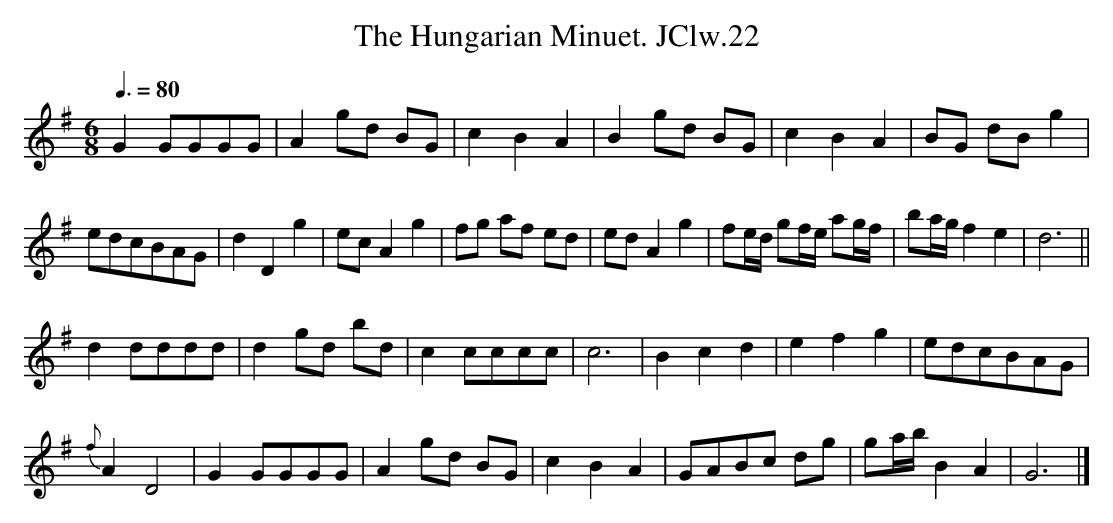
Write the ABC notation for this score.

X:1
T:Hungarian Minuet. JClw.22, The
M:6/8
L:1/8
Q:3/8=80
K:G
G2GGGG|A2gd BG|c2B2A2|B2gd BG|c2B2A2|BG dB g2|
edcBAG|d2D2g2|ec A2g2|fg af ed|edA2g2|fe/d/ gf/e/ ag/f/|ba/g/ f2e2|d6||
d2dddd|d2gd bd|c2cccc|c6|B2c2d2|e2f2g2|edcBAG|
{f}A2D4|G2GGGG|A2gd BG|c2B2A2|GABc dg|ga/b/ B2A2|G6|]
